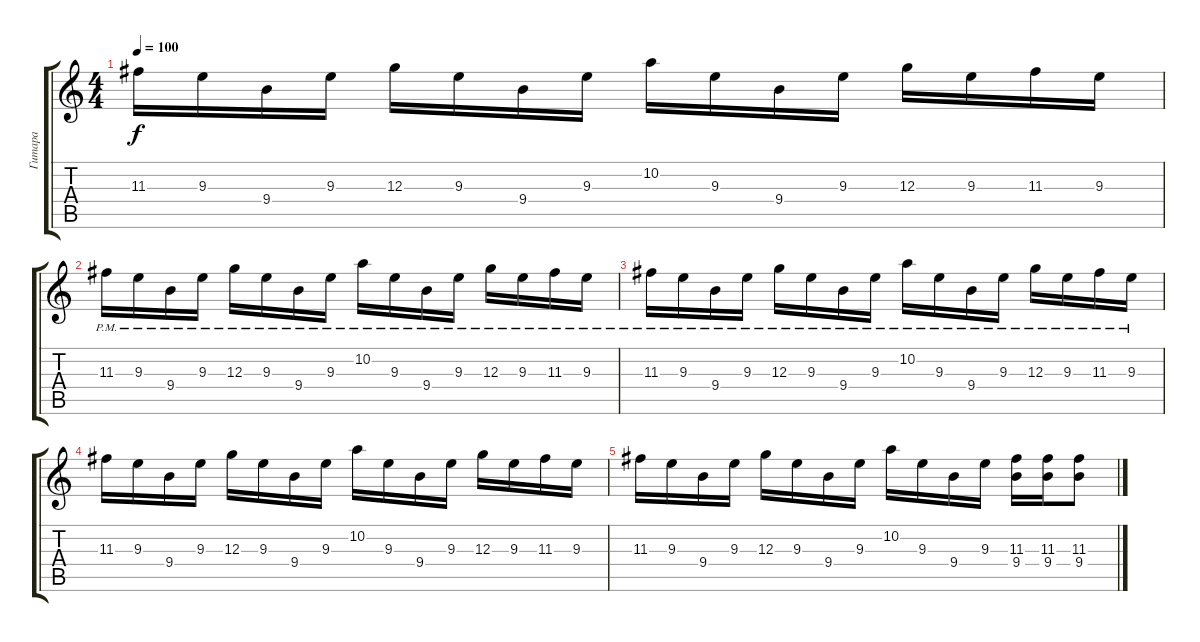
\track ("Гитара" "Гитара") {instrument acousticguitarsteel}
\staff {score tabs}
\tuning (E4 B3 G3 D3 A2 E2) {hide}
\ts (4 4)
\tempo 100
\clef g2
\ks c
11.3.16{dy f} 9.3.16 9.4.16 9.3.16 12.3.16 9.3.16 9.4.16 9.3.16 10.2.16 9.3.16 9.4.16 9.3.16 12.3.16 9.3.16 11.3.16 9.3.16 |
11.3{pm}.16{instrument distortionguitar} 9.3{pm}.16 9.4{pm}.16 9.3{pm}.16 12.3{pm}.16 9.3{pm}.16 9.4{pm}.16 9.3{pm}.16 10.2{pm}.16 9.3{pm}.16 9.4{pm}.16 9.3{pm}.16 12.3{pm}.16 9.3{pm}.16 11.3{pm}.16 9.3{pm}.16 |
11.3{pm}.16 9.3{pm}.16 9.4{pm}.16 9.3{pm}.16 12.3{pm}.16 9.3{pm}.16 9.4{pm}.16 9.3{pm}.16 10.2{pm}.16 9.3{pm}.16 9.4{pm}.16 9.3{pm}.16 12.3{pm}.16 9.3{pm}.16 11.3{pm}.16 9.3{pm}.16 |
11.3.16 9.3.16 9.4.16 9.3.16 12.3.16 9.3.16 9.4.16 9.3.16 10.2.16 9.3.16 9.4.16 9.3.16 12.3.16 9.3.16 11.3.16 9.3.16 |
11.3.16 9.3.16 9.4.16 9.3.16 12.3.16 9.3.16 9.4.16 9.3.16 10.2.16 9.3.16 9.4.16 9.3.16 (11.3 9.4).16 (11.3 9.4).16 (11.3 9.4).8
